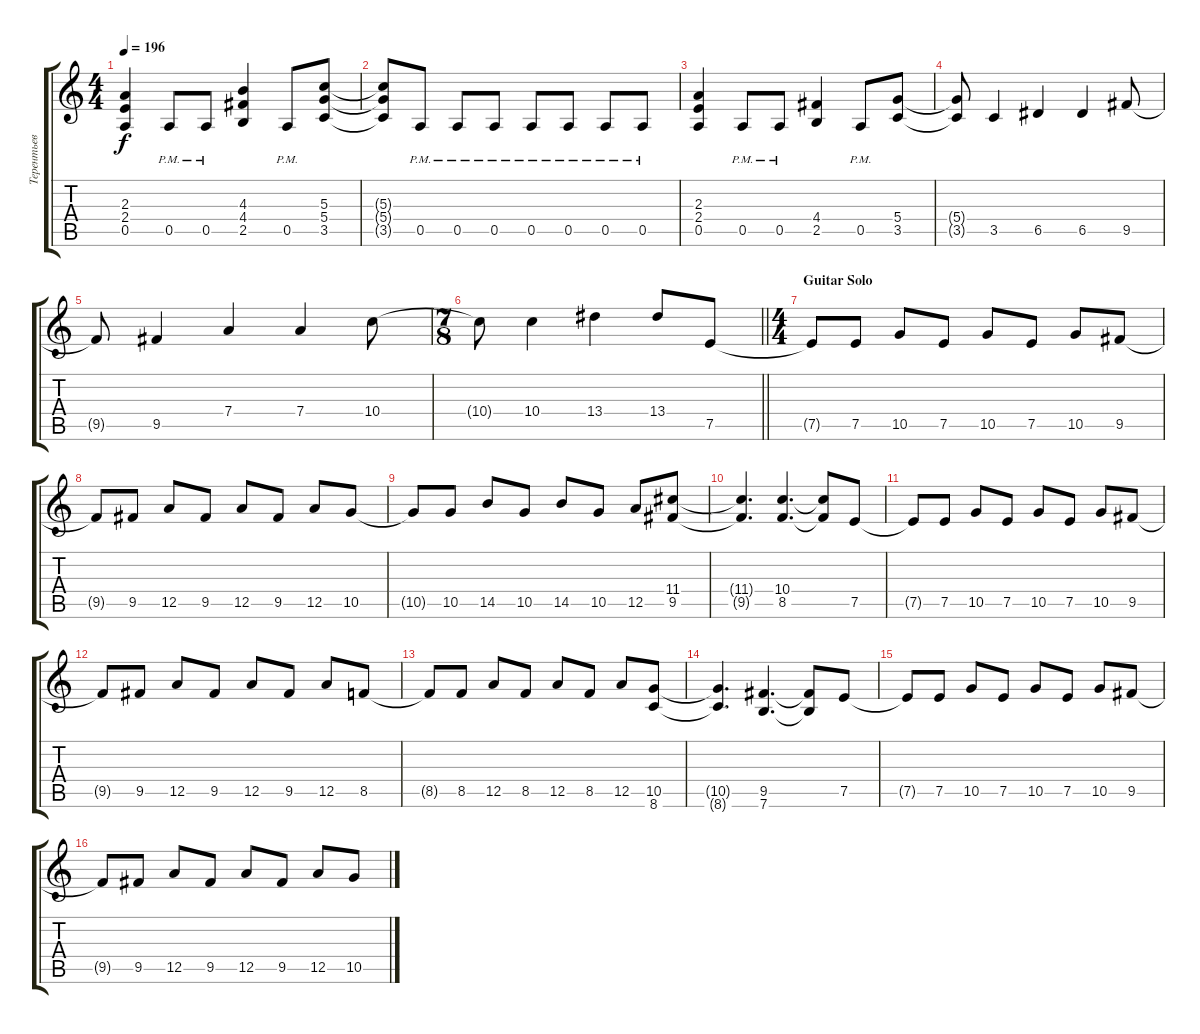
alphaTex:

\track ("Терентьев" "Терентьев") {instrument overdrivenguitar}
\staff {score tabs}
\tuning (E4 B3 G3 D3 A2 E2) {hide}
\ts (4 4)
\tempo 196
\clef g2
\ks c
(2.3 2.4 0.5).4{dy f} 0.5{pm}.8 0.5{pm}.8 (4.3 4.4 2.5).4 0.5{pm}.8 (5.3 5.4 3.5).8 |
(5.3{t} 5.4{t} 3.5{t}).8 0.5{pm}.8 0.5{pm}.8 0.5{pm}.8 0.5{pm}.8 0.5{pm}.8 0.5{pm}.8 0.5{pm}.8 |
(2.3 2.4 0.5).4 0.5{pm}.8 0.5{pm}.8 (4.4 2.5).4 0.5{pm}.8 (5.4 3.5).8 |
(5.4{t} 3.5{t}).8 3.5.4 6.5.4 6.5.4 9.5.8 |
9.5{t}.8 9.5.4 7.4.4 7.4.4 10.4.8 |
\ts (7 8)
\barLineRight lightlight
10.4{t}.8 10.4.4 13.4.4 13.4.8 7.5.8 |
\ts (4 4)
\section ("" "Guitar Solo")
7.5{t}.8 7.5.8 10.5.8 7.5.8 10.5.8 7.5.8 10.5.8 9.5.8 |
9.5{t}.8 9.5.8 12.5.8 9.5.8 12.5.8 9.5.8 12.5.8 10.5.8 |
10.5{t}.8 10.5.8 14.5.8 10.5.8 14.5.8 10.5.8 12.5.8 (11.4 9.5).8 |
(11.4{t} 9.5{t}).4{d} (10.4 8.5).4{d} (10.4{t} 8.5{t}).8 7.5.8 |
7.5{t}.8 7.5.8 10.5.8 7.5.8 10.5.8 7.5.8 10.5.8 9.5.8 |
9.5{t}.8 9.5.8 12.5.8 9.5.8 12.5.8 9.5.8 12.5.8 8.5.8 |
8.5{t}.8 8.5.8 12.5.8 8.5.8 12.5.8 8.5.8 12.5.8 (10.5 8.6).8 |
(10.5{t} 8.6{t}).4{d} (9.5 7.6).4{d} (9.5{t} 7.6{t}).8 7.5.8 |
7.5{t}.8 7.5.8 10.5.8 7.5.8 10.5.8 7.5.8 10.5.8 9.5.8 |
9.5{t}.8 9.5.8 12.5.8 9.5.8 12.5.8 9.5.8 12.5.8 10.5.8
